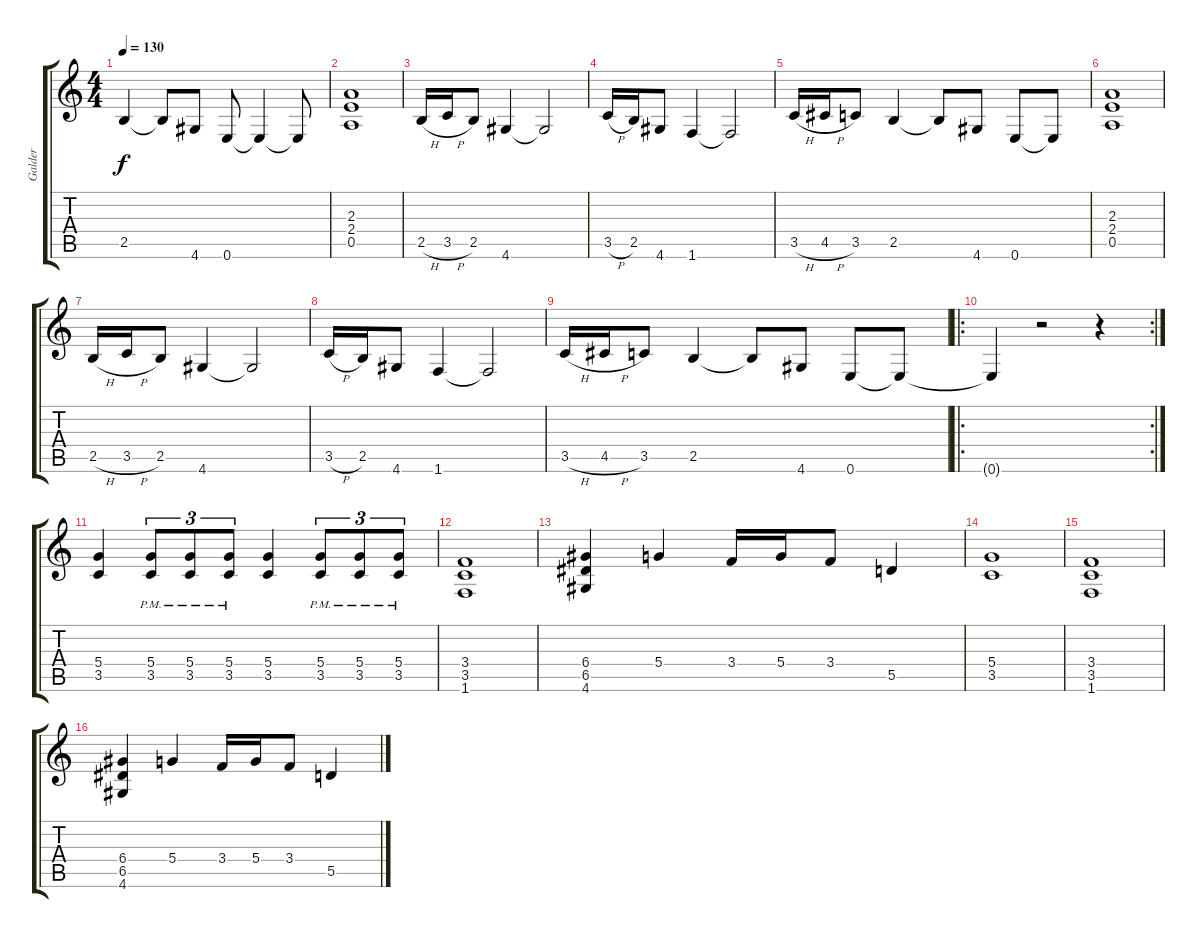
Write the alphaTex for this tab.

\track ("Galder" "Galder") {instrument distortionguitar}
\staff {score tabs}
\tuning (E4 B3 G3 D3 A2 E2) {hide}
\ts (4 4)
\tempo 130
\clef g2
\ks c
2.5.4{dy f} 2.5{t}.8 4.6.8 0.6.8 0.6{t}.4 0.6{t}.8 |
(2.3 2.4 0.5).1 |
2.5{h}.16 3.5{h}.16 2.5.8 4.6.4 4.6{t}.2 |
3.5{h}.16 2.5.16 4.6.8 1.6.4 1.6{t}.2 |
3.5{h}.16 4.5{h}.16 3.5.8 2.5.4 2.5{t}.8 4.6.8 0.6.8 0.6{t}.8 |
(2.3 2.4 0.5).1 |
2.5{h}.16 3.5{h}.16 2.5.8 4.6.4 4.6{t}.2 |
3.5{h}.16 2.5.16 4.6.8 1.6.4 1.6{t}.2 |
3.5{h}.16 4.5{h}.16 3.5.8 2.5.4 2.5{t}.8 4.6.8 0.6.8 0.6{t}.8 |
\ro
\rc 2
0.6{t}.4 r.2 r.4 |
(5.4 3.5).4 (5.4{pm} 3.5{pm}).8{tu (3 2)} (5.4{pm} 3.5{pm}).8{tu (3 2)} (5.4{pm} 3.5{pm}).8{tu (3 2)} (5.4 3.5).4 (5.4{pm} 3.5{pm}).8{tu (3 2)} (5.4{pm} 3.5{pm}).8{tu (3 2)} (5.4{pm} 3.5{pm}).8{tu (3 2)} |
(3.4 3.5 1.6).1 |
(6.4 6.5 4.6).4 5.4.4 3.4.16 5.4.16 3.4.8 5.5.4 |
(5.4 3.5).1 |
(3.4 3.5 1.6).1 |
(6.4 6.5 4.6).4 5.4.4 3.4.16 5.4.16 3.4.8 5.5.4
